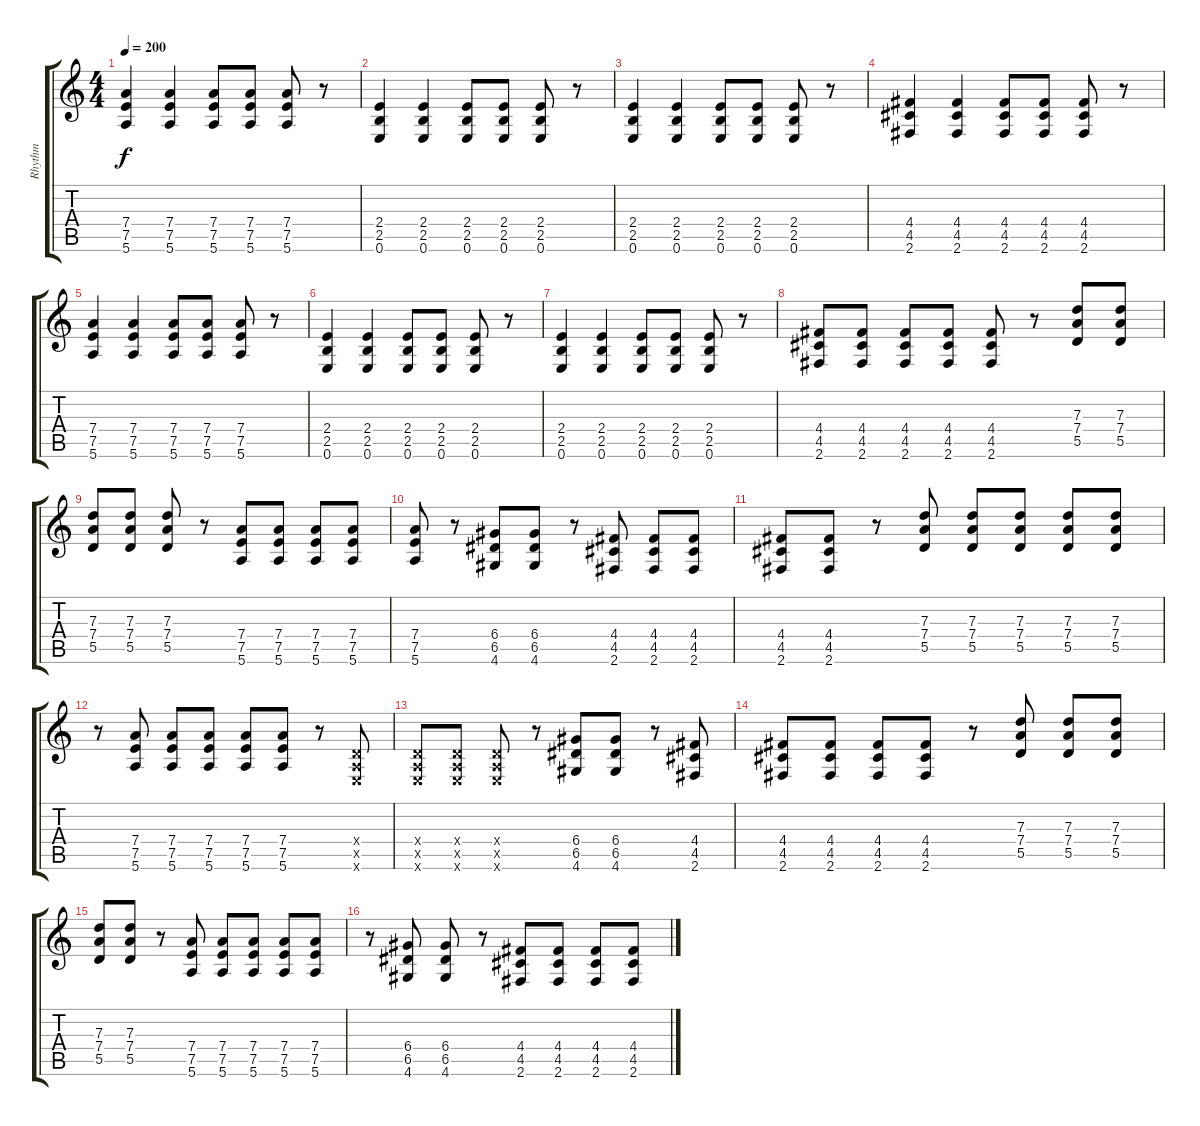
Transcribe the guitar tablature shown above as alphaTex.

\track ("Rhythm" "Rhythm") {instrument distortionguitar}
\staff {score tabs}
\tuning (E4 B3 G3 D3 A2 E2) {hide}
\ts (4 4)
\tempo 200
\clef g2
\ks c
(7.4 7.5 5.6).4{dy f} (7.4 7.5 5.6).4 (7.4 7.5 5.6).8 (7.4 7.5 5.6).8 (7.4 7.5 5.6).8 r.8 |
(2.4 2.5 0.6).4 (2.4 2.5 0.6).4 (2.4 2.5 0.6).8 (2.4 2.5 0.6).8 (2.4 2.5 0.6).8 r.8 |
(2.4 2.5 0.6).4 (2.4 2.5 0.6).4 (2.4 2.5 0.6).8 (2.4 2.5 0.6).8 (2.4 2.5 0.6).8 r.8 |
(4.4 4.5 2.6).4 (4.4 4.5 2.6).4 (4.4 4.5 2.6).8 (4.4 4.5 2.6).8 (4.4 4.5 2.6).8 r.8 |
(7.4 7.5 5.6).4 (7.4 7.5 5.6).4 (7.4 7.5 5.6).8 (7.4 7.5 5.6).8 (7.4 7.5 5.6).8 r.8 |
(2.4 2.5 0.6).4 (2.4 2.5 0.6).4 (2.4 2.5 0.6).8 (2.4 2.5 0.6).8 (2.4 2.5 0.6).8 r.8 |
(2.4 2.5 0.6).4 (2.4 2.5 0.6).4 (2.4 2.5 0.6).8 (2.4 2.5 0.6).8 (2.4 2.5 0.6).8 r.8 |
(4.4 4.5 2.6).8 (4.4 4.5 2.6).8 (4.4 4.5 2.6).8 (4.4 4.5 2.6).8 (4.4 4.5 2.6).8 r.8 (7.3 7.4 5.5).8 (7.3 7.4 5.5).8 |
(7.3 7.4 5.5).8 (7.3 7.4 5.5).8 (7.3 7.4 5.5).8 r.8 (7.4 7.5 5.6).8 (7.4 7.5 5.6).8 (7.4 7.5 5.6).8 (7.4 7.5 5.6).8 |
(7.4 7.5 5.6).8 r.8 (6.4 6.5 4.6).8 (6.4 6.5 4.6).8 r.8 (4.4 4.5 2.6).8 (4.4 4.5 2.6).8 (4.4 4.5 2.6).8 |
(4.4 4.5 2.6).8 (4.4 4.5 2.6).8 r.8 (7.3 7.4 5.5).8 (7.3 7.4 5.5).8 (7.3 7.4 5.5).8 (7.3 7.4 5.5).8 (7.3 7.4 5.5).8 |
r.8 (7.4 7.5 5.6).8 (7.4 7.5 5.6).8 (7.4 7.5 5.6).8 (7.4 7.5 5.6).8 (7.4 7.5 5.6).8 r.8 (0.4{x} 0.5{x} 0.6{x}).8 |
(0.4{x} 0.5{x} 0.6{x}).8 (0.4{x} 0.5{x} 0.6{x}).8 (0.4{x} 0.5{x} 0.6{x}).8 r.8 (6.4 6.5 4.6).8 (6.4 6.5 4.6).8 r.8 (4.4 4.5 2.6).8 |
(4.4 4.5 2.6).8 (4.4 4.5 2.6).8 (4.4 4.5 2.6).8 (4.4 4.5 2.6).8 r.8 (7.3 7.4 5.5).8 (7.3 7.4 5.5).8 (7.3 7.4 5.5).8 |
(7.3 7.4 5.5).8 (7.3 7.4 5.5).8 r.8 (7.4 7.5 5.6).8 (7.4 7.5 5.6).8 (7.4 7.5 5.6).8 (7.4 7.5 5.6).8 (7.4 7.5 5.6).8 |
r.8 (6.4 6.5 4.6).8 (6.4 6.5 4.6).8 r.8 (4.4 4.5 2.6).8 (4.4 4.5 2.6).8 (4.4 4.5 2.6).8 (4.4 4.5 2.6).8
